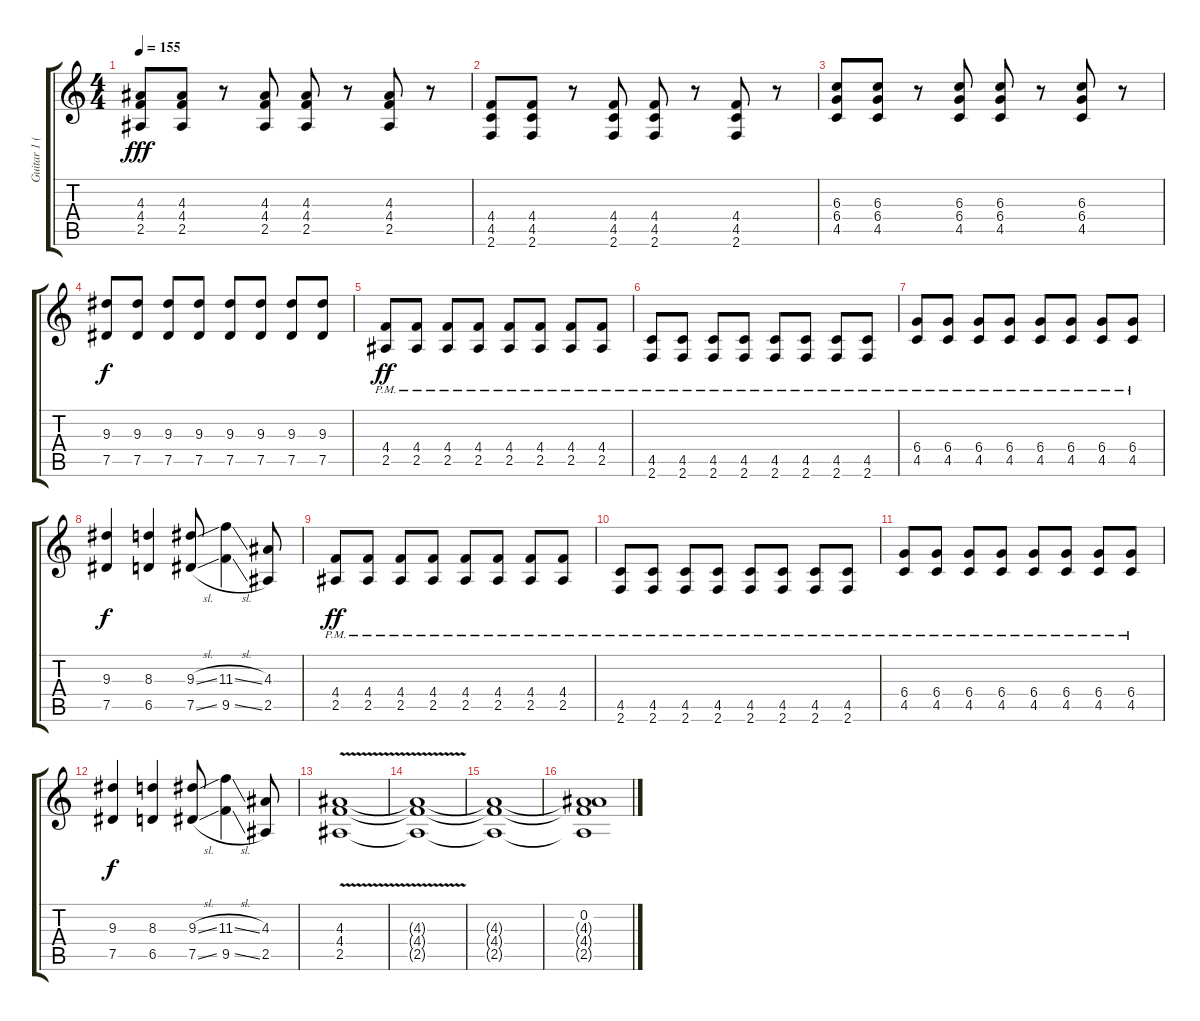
\track ("Guitar 1 (Shaun Diviney)" "Guitar 1 (") {instrument distortionguitar}
\staff {score tabs}
\tuning (Eb4 Bb3 Gb3 Db3 Ab2 Eb2) {hide}
\ts (4 4)
\tempo 155
\clef g2
\ks c
(4.3 4.4 2.5).8{dy fff} (4.3 4.4 2.5).8 r.8 (4.3 4.4 2.5).8 (4.3 4.4 2.5).8 r.8 (4.3 4.4 2.5).8 r.8 |
(4.4 4.5 2.6).8 (4.4 4.5 2.6).8 r.8 (4.4 4.5 2.6).8 (4.4 4.5 2.6).8 r.8 (4.4 4.5 2.6).8 r.8 |
(6.3 6.4 4.5).8 (6.3 6.4 4.5).8 r.8 (6.3 6.4 4.5).8 (6.3 6.4 4.5).8 r.8 (6.3 6.4 4.5).8 r.8 |
(9.3 7.5).8{dy f} (9.3 7.5).8 (9.3 7.5).8 (9.3 7.5).8 (9.3 7.5).8 (9.3 7.5).8 (9.3 7.5).8 (9.3 7.5).8 |
(4.4{pm} 2.5{pm}).8{dy ff} (4.4{pm} 2.5{pm}).8 (4.4{pm} 2.5{pm}).8 (4.4{pm} 2.5{pm}).8 (4.4{pm} 2.5{pm}).8 (4.4{pm} 2.5{pm}).8 (4.4{pm} 2.5{pm}).8 (4.4{pm} 2.5{pm}).8 |
(4.5{pm} 2.6{pm}).8 (4.5{pm} 2.6{pm}).8 (4.5{pm} 2.6{pm}).8 (4.5{pm} 2.6{pm}).8 (4.5{pm} 2.6{pm}).8 (4.5{pm} 2.6{pm}).8 (4.5{pm} 2.6{pm}).8 (4.5{pm} 2.6{pm}).8 |
(6.4{pm} 4.5{pm}).8 (6.4{pm} 4.5{pm}).8 (6.4{pm} 4.5{pm}).8 (6.4{pm} 4.5{pm}).8 (6.4{pm} 4.5{pm}).8 (6.4{pm} 4.5{pm}).8 (6.4{pm} 4.5{pm}).8 (6.4{pm} 4.5{pm}).8 |
(9.3 7.5).4{dy f} (8.3 6.5).4 (9.3{sl} 7.5{sl}).8 (11.3{sl} 9.5{sl}).4 (4.3 2.5).8 |
(4.4{pm} 2.5{pm}).8{dy ff} (4.4{pm} 2.5{pm}).8 (4.4{pm} 2.5{pm}).8 (4.4{pm} 2.5{pm}).8 (4.4{pm} 2.5{pm}).8 (4.4{pm} 2.5{pm}).8 (4.4{pm} 2.5{pm}).8 (4.4{pm} 2.5{pm}).8 |
(4.5{pm} 2.6{pm}).8 (4.5{pm} 2.6{pm}).8 (4.5{pm} 2.6{pm}).8 (4.5{pm} 2.6{pm}).8 (4.5{pm} 2.6{pm}).8 (4.5{pm} 2.6{pm}).8 (4.5{pm} 2.6{pm}).8 (4.5{pm} 2.6{pm}).8 |
(6.4{pm} 4.5{pm}).8 (6.4{pm} 4.5{pm}).8 (6.4{pm} 4.5{pm}).8 (6.4{pm} 4.5{pm}).8 (6.4{pm} 4.5{pm}).8 (6.4{pm} 4.5{pm}).8 (6.4{pm} 4.5{pm}).8 (6.4{pm} 4.5{pm}).8 |
(9.3 7.5).4{dy f} (8.3 6.5).4 (9.3{sl} 7.5{sl}).8 (11.3{sl} 9.5{sl}).4 (4.3 2.5).8 |
(4.3 4.4{v} 2.5).1 |
(4.3{t} 4.4{t} 2.5{t}).1 |
(4.3{t} 4.4{t} 2.5{t}).1 |
(0.2 4.3{t} 4.4{t} 2.5{t}).1
